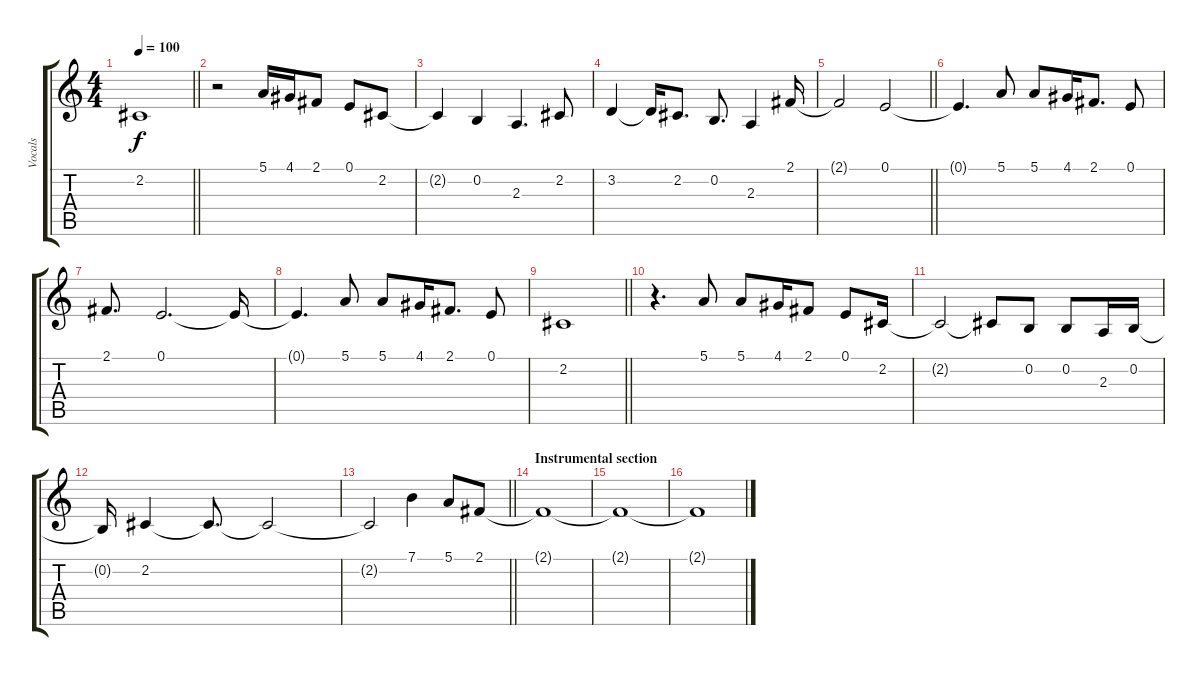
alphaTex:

\track ("Vocals" "Vocals") {instrument cello}
\staff {score tabs}
\tuning (E4 B3 G3 D3 A2 E2) {hide}
\ts (4 4)
\tempo 100
\clef g2
\barLineRight lightlight
\ks c
2.2.1{dy f} |
r.2 5.1.16 4.1.16 2.1.8 0.1.8 2.2.8 |
2.2{t}.4 0.2.4 2.3.4{d} 2.2.8 |
3.2.4 3.2{t}.16 2.2.8{d} 0.2.8{d} 2.3.4 2.1.16 |
\barLineRight lightlight
2.1{t}.2 0.1.2 |
0.1{t}.4{d} 5.1.8 5.1.8 4.1.16 2.1.8{d} 0.1.8 |
2.1.8{d} 0.1.2{d} 0.1{t}.16 |
0.1{t}.4{d} 5.1.8 5.1.8 4.1.16 2.1.8{d} 0.1.8 |
\barLineRight lightlight
2.2.1 |
r.4{d} 5.1.8 5.1.8 4.1.16 2.1.8 0.1.8 2.2.16 |
2.2{t}.2 2.2{t}.8 0.2.8 0.2.8 2.3.16 0.2.16 |
0.2{t}.16 2.2.4 2.2{t}.8{d} 2.2{t}.2 |
\barLineRight lightlight
2.2{t}.2 7.1.4 5.1.8 2.1.8 |
\section ("" "Instrumental section")
2.1{t}.1 |
2.1{t}.1 |
2.1{t}.1
